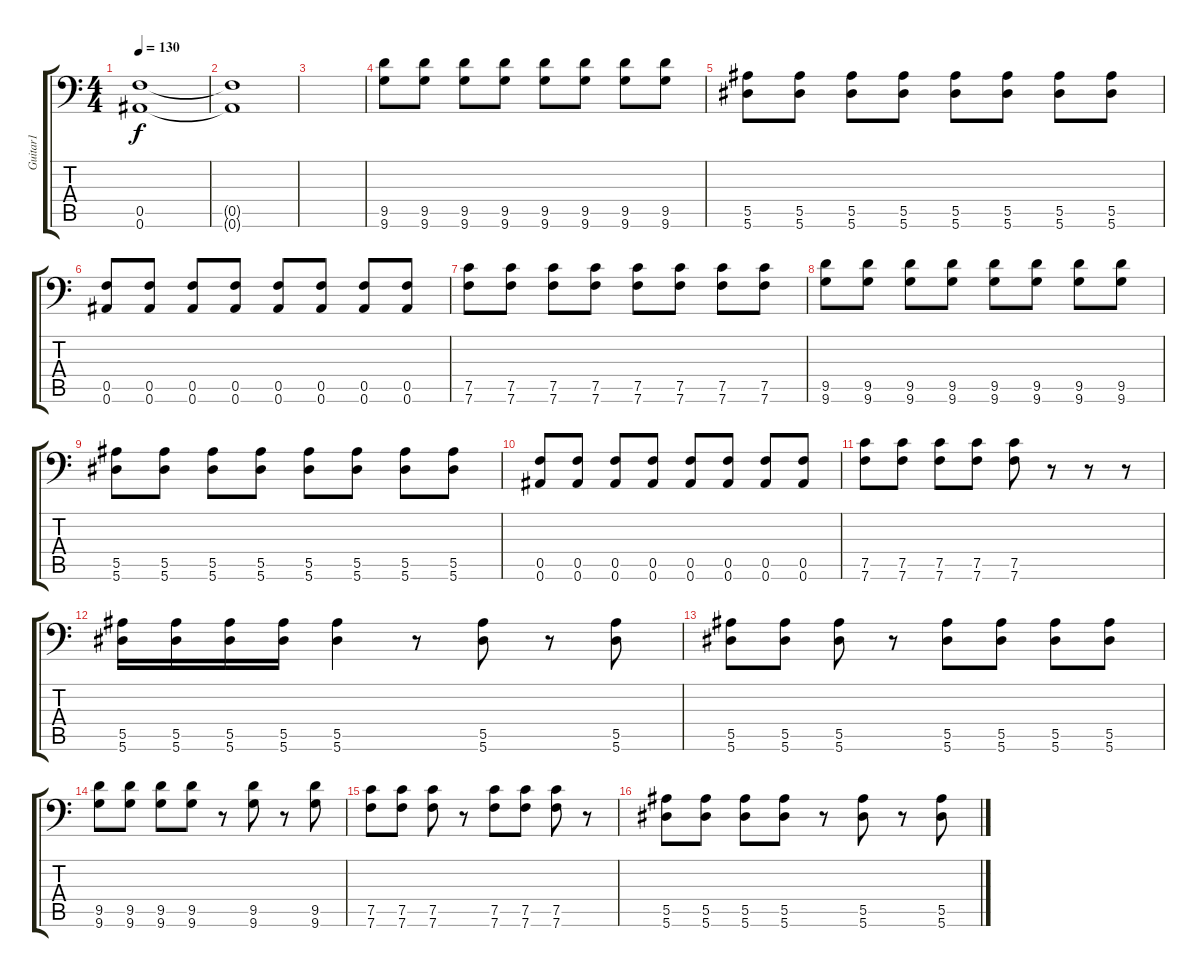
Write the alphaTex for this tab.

\track ("Guitar1" "Guitar1") {instrument distortionguitar}
\staff {score tabs}
\tuning (C4 G3 Eb3 Bb2 F2 Bb1) {hide}
\ts (4 4)
\tempo 130
\clef f4
\ks c
(0.5{t} 0.6{t}).1{dy f} |
(0.5{t} 0.6{t}).1 |
|
(9.5 9.6).8 (9.5 9.6).8 (9.5 9.6).8 (9.5 9.6).8 (9.5 9.6).8 (9.5 9.6).8 (9.5 9.6).8 (9.5 9.6).8 |
(5.5 5.6).8 (5.5 5.6).8 (5.5 5.6).8 (5.5 5.6).8 (5.5 5.6).8 (5.5 5.6).8 (5.5 5.6).8 (5.5 5.6).8 |
(0.5 0.6).8 (0.5 0.6).8 (0.5 0.6).8 (0.5 0.6).8 (0.5 0.6).8 (0.5 0.6).8 (0.5 0.6).8 (0.5 0.6).8 |
(7.5 7.6).8 (7.5 7.6).8 (7.5 7.6).8 (7.5 7.6).8 (7.5 7.6).8 (7.5 7.6).8 (7.5 7.6).8 (7.5 7.6).8 |
(9.5 9.6).8 (9.5 9.6).8 (9.5 9.6).8 (9.5 9.6).8 (9.5 9.6).8 (9.5 9.6).8 (9.5 9.6).8 (9.5 9.6).8 |
(5.5 5.6).8 (5.5 5.6).8 (5.5 5.6).8 (5.5 5.6).8 (5.5 5.6).8 (5.5 5.6).8 (5.5 5.6).8 (5.5 5.6).8 |
(0.5 0.6).8 (0.5 0.6).8 (0.5 0.6).8 (0.5 0.6).8 (0.5 0.6).8 (0.5 0.6).8 (0.5 0.6).8 (0.5 0.6).8 |
(7.5 7.6).8 (7.5 7.6).8 (7.5 7.6).8 (7.5 7.6).8 (7.5 7.6).8 r.8 r.8 r.8 |
(5.5 5.6).16 (5.5 5.6).16 (5.5 5.6).16 (5.5 5.6).16 (5.5 5.6).4 r.8 (5.5 5.6).8 r.8 (5.5 5.6).8 |
(5.5 5.6).8 (5.5 5.6).8 (5.5 5.6).8 r.8 (5.5 5.6).8 (5.5 5.6).8 (5.5 5.6).8 (5.5 5.6).8 |
(9.5 9.6).8 (9.5 9.6).8 (9.5 9.6).8 (9.5 9.6).8 r.8 (9.5 9.6).8 r.8 (9.5 9.6).8 |
(7.5 7.6).8 (7.5 7.6).8 (7.5 7.6).8 r.8 (7.5 7.6).8 (7.5 7.6).8 (7.5 7.6).8 r.8 |
(5.5 5.6).8 (5.5 5.6).8 (5.5 5.6).8 (5.5 5.6).8 r.8 (5.5 5.6).8 r.8 (5.5 5.6).8
